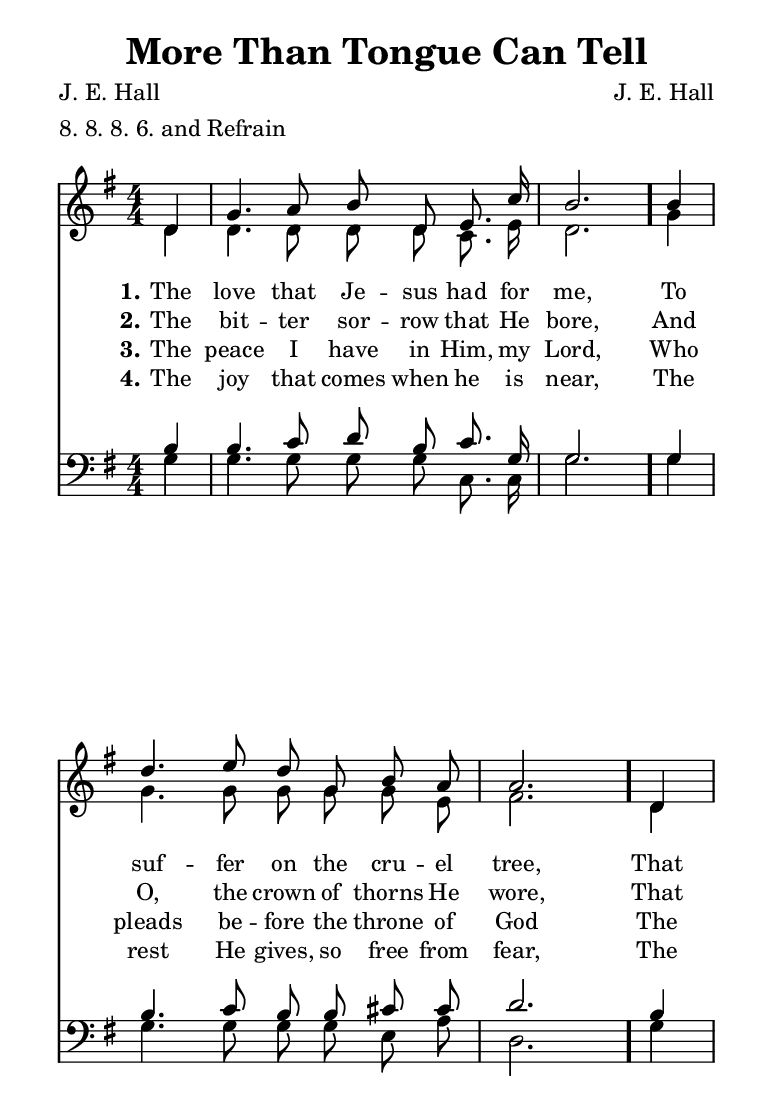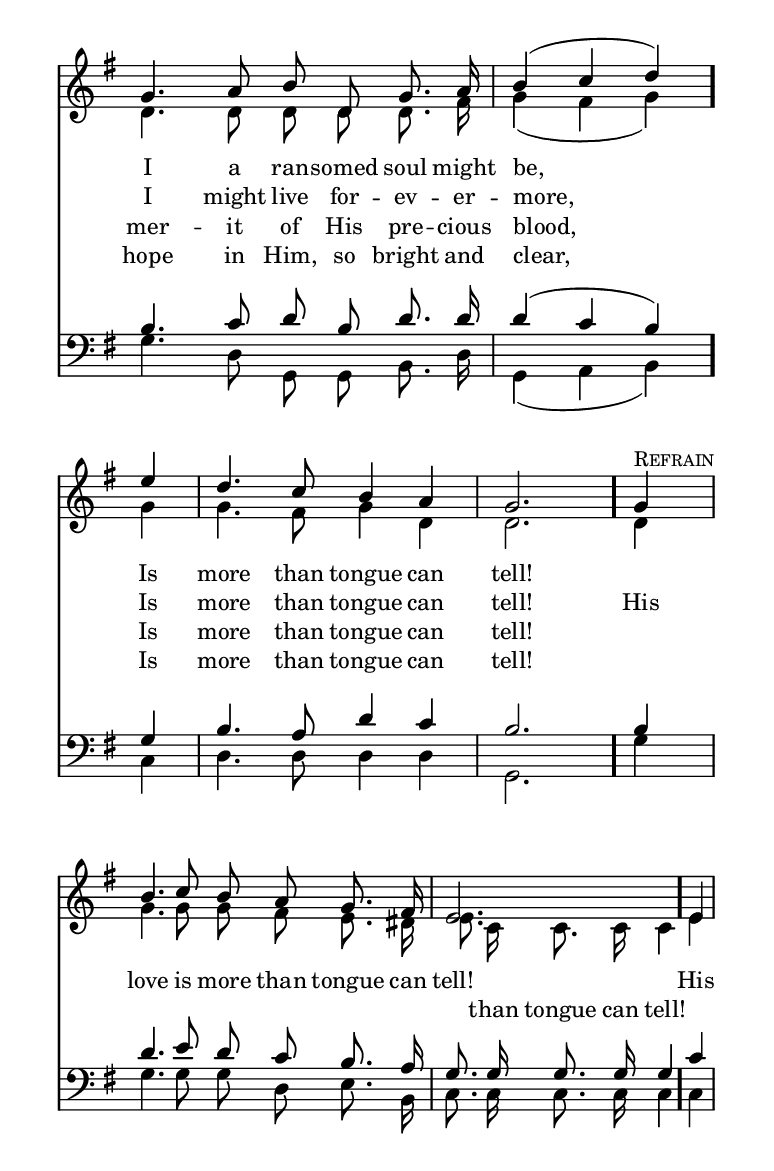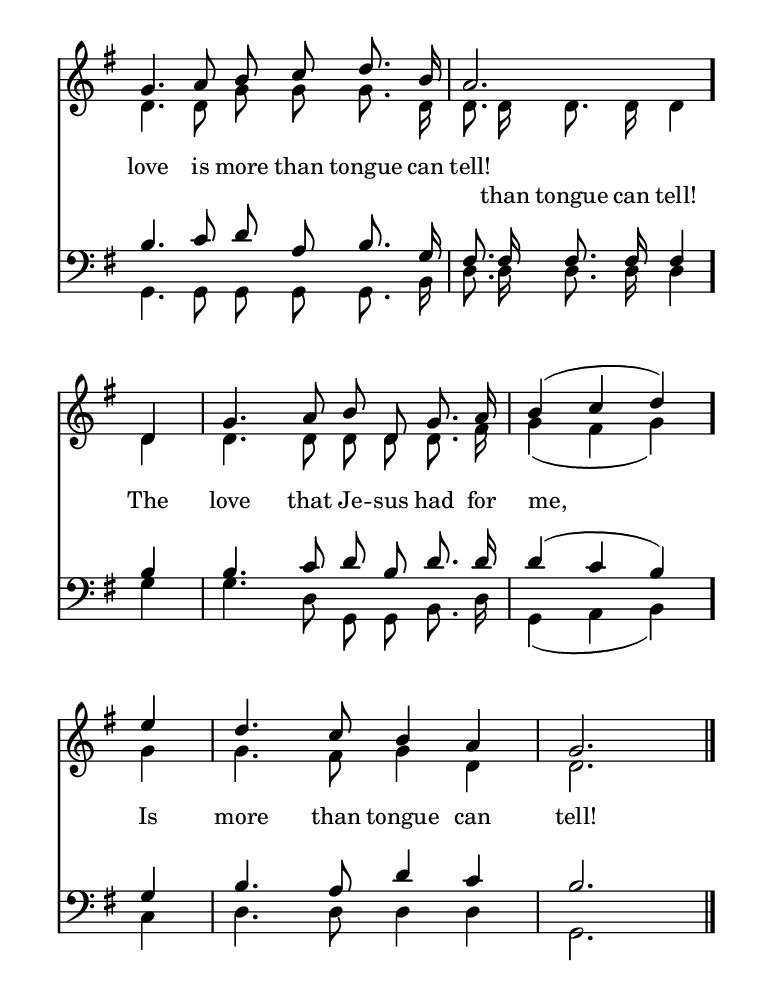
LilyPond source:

\include "common/global.ily"
\paper {
  \include "common/paper.ily"
}

\header{
  hymnnumber = "241"
  title = "More Than Tongue Can Tell"
  tunename = ""
  meter = "8. 8. 8. 6. and Refrain"
  poet = "J. E. Hall"
  composer = "J. E. Hall"
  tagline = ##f
}

global = {
  \include "common/overrides.ily"
  \override Staff.TimeSignature.style = #'numbered
  \time 4/4
  \override Score.MetronomeMark.transparent = ##t % hide all fermata changes too
  \tempo 4=90
  \key g \major
  \partial 4
  \autoBeamOff
}

patternA = { c4 | c4. c8 c c c8. c16 | c2. }
patternE = { c4 | c4. c8 c c c8. c16 | c8. c16 c8. c16 c4 }
patternB = { c4 | c4. c8 c c c c | c2. }
patternC = { c4 | c4. c8 c c c8. c16 | c4( c c) }
patternD = { c4 | c4. c8 c4 c | c2. }

notesSoprano = {
\global
\relative c' {

  d4 | g4. a8 b d, e8. c'16 | b2.
  b4 | d4. e8 d g, b a | a2.
  d,4 | g4. a8 b d, g8. a16 | b4( c d)
  e4 | d4. c8 b4 a | g2.

  \eogbreak

  << s^\markup { \small \caps "Refrain" }
  \changePitch \patternA { g | b c b a g fis | e } >>
  \changePitch \patternA { e | g a b c d b | a }
  d,4 | g4. a8 b d, g8. a16 | b4( c d)
  e4 | d4. c8 b4 a | g2.

  \bar "|."

}
}

notesAlto = {
\global
\relative e' {

  \changePitch \patternA { d | d d d d c e | d }
  \changePitch \patternB { g | g g g g g e | fis }
  \changePitch \patternC { d | d d d d d fis | g( fis g) }
  \changePitch \patternD { g | g fis g d | d }

  \changePitch \patternE { d | g g g fis e dis | e c c c c }
  \changePitch \patternE { e | d d g g g d | d d d d d }
  \changePitch \patternC { d | d d d d d fis | g( fis g) }
  \changePitch \patternD { g | g fis g d | d }

}
}

notesTenor = {
\global
\relative a {

  \changePitch \patternA { b | b c d b c g | g }
  \changePitch \patternB { g | b c b b cis cis | d }
  \changePitch \patternC { b | b c d b d d | d c b }
  \changePitch \patternD { g | b a d c | b }

  \changePitch \patternE { b d e d c b a | g g g g g }
  \changePitch \patternE { c | b c d a b g | fis fis fis fis fis }
  \changePitch \patternC { b | b c d b d d | d c b }
  \changePitch \patternD { g | b a d c | b }

}
}

notesBass = {
\global
\relative f {

  \changePitch \patternA { g | g g g g c, c | g' }
  \changePitch \patternB { g | g g g g e a | d, }
  \changePitch \patternC { g | g d g, g b d | g, a b }
  \changePitch \patternD { c | d d d d | g, }

  \changePitch \patternE { g' | g g g d e b | c c c c c }
  \changePitch \patternE { c | g g g g g b | d d d d d }
  \changePitch \patternC { g | g d g, g b d | g, a b }
  \changePitch \patternD { c | d d d d | g, }

}
}

Refrain = \lyricmode {

His love is more than tongue can tell! \bar "."
His love is more than tongue can tell! \bar "."
The love that Je -- sus had for me,__ \bar "."
Is more than tongue can tell! \bar "."

}

wordsA = \lyricmode {
\set stanza = "1."

The love that Je -- sus had for me, \bar "."
To suf -- fer on the cru -- el tree, \bar "."
That I a ran -- somed soul might be,__ \bar "."
Is more than tongue can tell! \bar "."

}

wordsB = \lyricmode {
\set stanza = "2."

The bit -- ter sor -- row that He bore,
And O, the crown of thorns He wore,
That I might live for -- ev -- er -- more,__
Is more than tongue can tell!

\Refrain

}

wordsC = \lyricmode {
\set stanza = "3."

The peace I have in Him, my Lord,
Who pleads be -- fore the throne of God
The mer -- it of His pre -- cious blood,__
Is more than tongue can tell!

}

wordsD = \lyricmode {
\set stanza = "4."

The joy that comes when he is near,
The rest He gives, so free from fear,
The hope in Him, so bright and clear,__
Is more than tongue can tell!

}

underWords = \lyricmode {

\repeat unfold 38 \skip 4
than tongue can tell!
\repeat unfold 8 \skip 4
than tongue can tell!

}

\score {
  \context ChoirStaff <<
    \context Staff = upper <<
      \set ChoirStaff.systemStartDelimiter = #'SystemStartBar
      \context Voice  = sopranos { \voiceOne << \notesSoprano >> }
      \context Voice  = altos { \voiceTwo << \notesAlto >> }
      \context Lyrics = one   \lyricsto sopranos \wordsA
      \context Lyrics = two   \lyricsto sopranos \wordsB
      \context Lyrics = three \lyricsto sopranos \wordsC
      \context Lyrics = four  \lyricsto sopranos \wordsD
    >>
    \context Staff = men <<
      \clef bass
      \context Voice  = tenors { \voiceOne << \notesTenor >> }
      \context Voice  = basses { \voiceTwo << \notesBass >> }
      \context Lyrics = three \with { alignAboveContext = men } \lyricsto tenors \underWords
    >>
  >>
  \layout {
    \include "common/layout.ily"
  }
  \midi{
    \include "common/midi.ily"
  }
}

\version "2.19.49"  % necessary for upgrading to future LilyPond versions.

% vi:set et ts=2 sw=2 ai nocindent syntax=lilypond:
